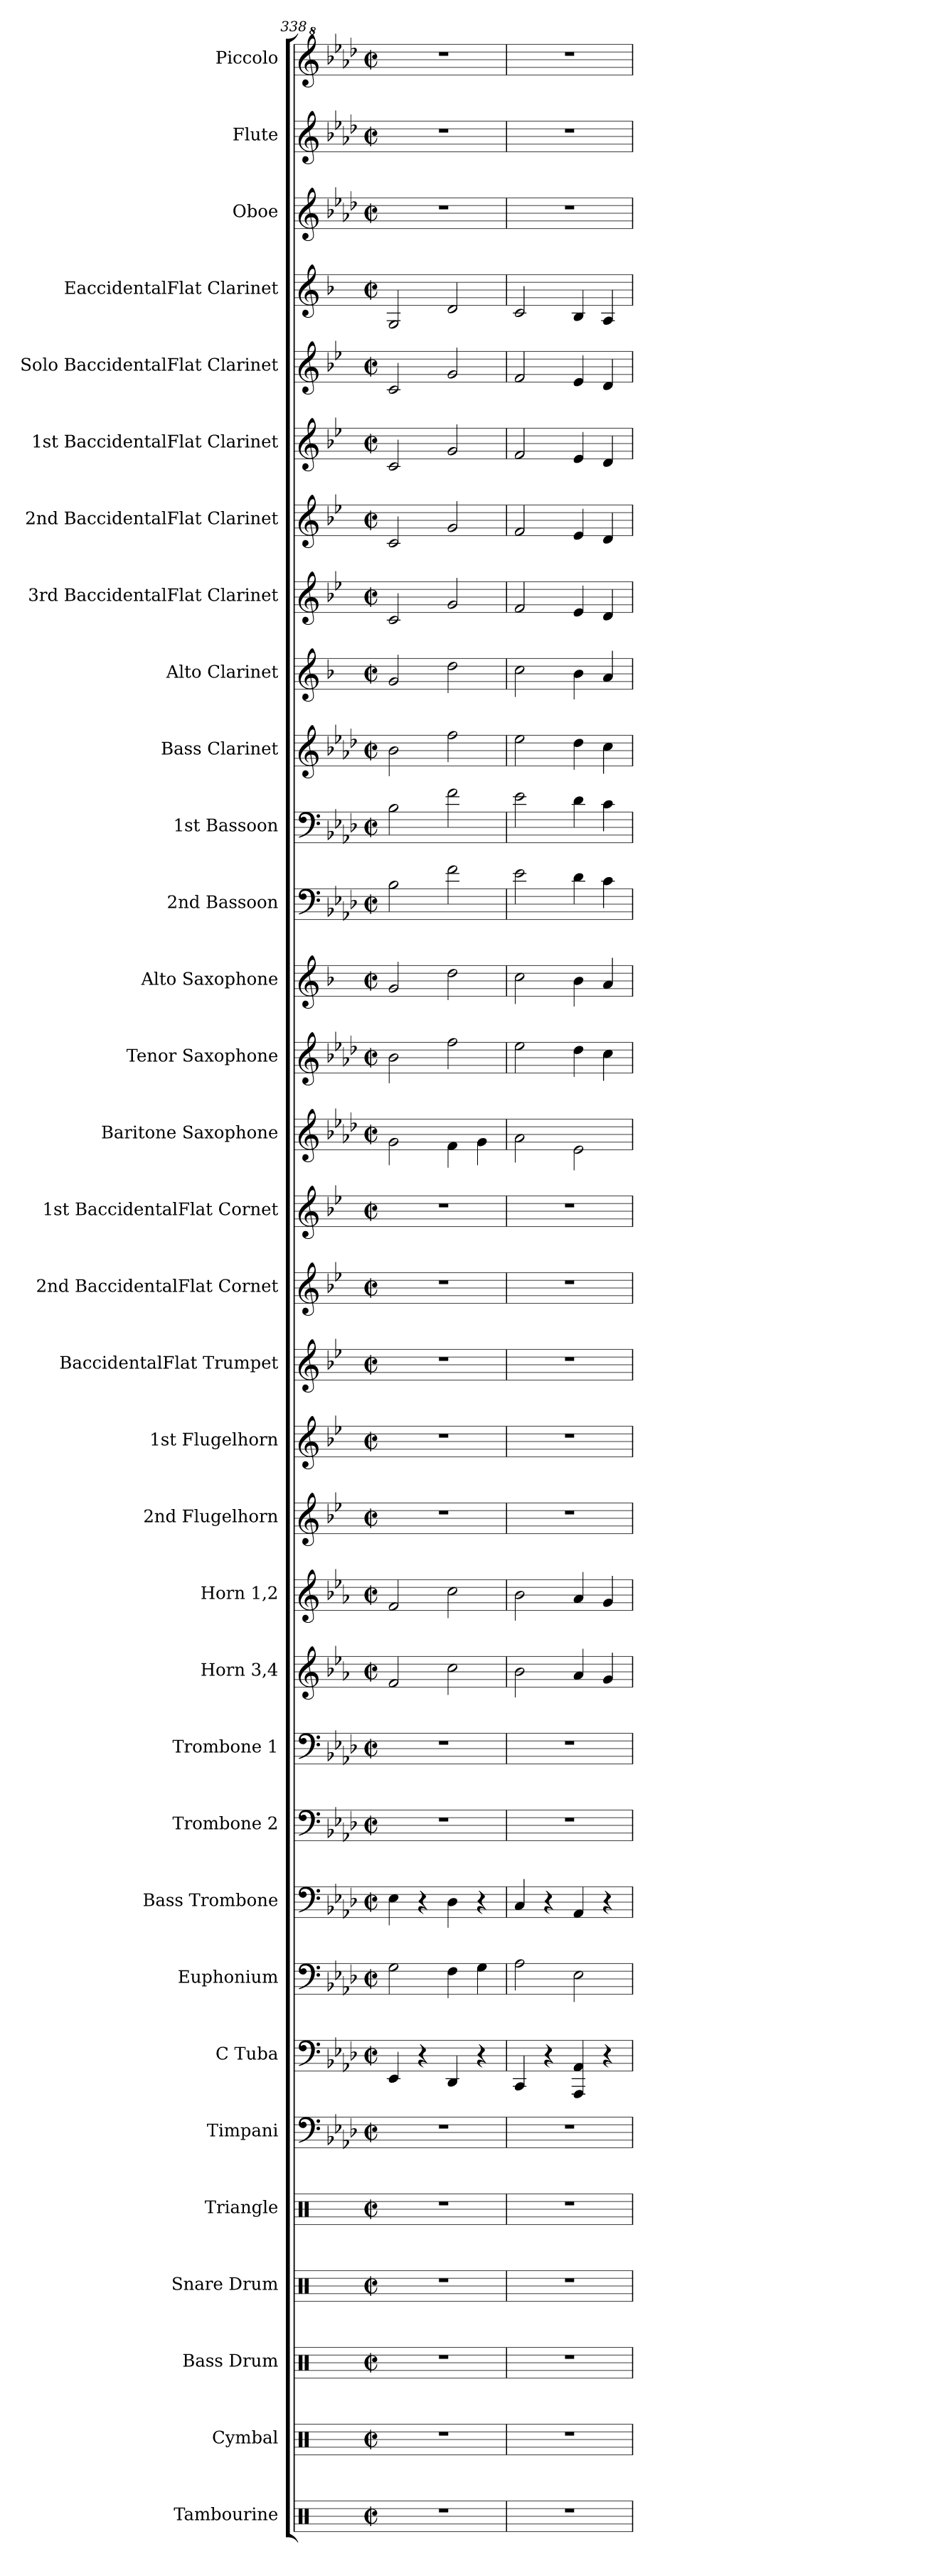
**kern	**kern	**kern	**kern	**kern	**kern	**kern	**kern	**kern	**kern	**kern	**kern	**kern	**kern	**kern	**kern	**kern	**kern	**kern	**kern	**kern	**kern	**kern	**kern	**kern	**kern	**kern	**kern	**kern	**kern	**kern	**kern	**kern
*part33	*part32	*part31	*part30	*part29	*part28	*part27	*part26	*part25	*part24	*part23	*part22	*part21	*part20	*part19	*part18	*part17	*part16	*part15	*part14	*part13	*part12	*part11	*part10	*part9	*part8	*part7	*part6	*part5	*part4	*part3	*part2	*part1
*staff33	*staff32	*staff31	*staff30	*staff29	*staff28	*staff27	*staff26	*staff25	*staff24	*staff23	*staff22	*staff21	*staff20	*staff19	*staff18	*staff17	*staff16	*staff15	*staff14	*staff13	*staff12	*staff11	*staff10	*staff9	*staff8	*staff7	*staff6	*staff5	*staff4	*staff3	*staff2	*staff1
*I"Tambourine	*I"Cymbal	*I"Bass Drum	*I"Snare Drum	*I"Triangle	*I"Timpani	*I"C Tuba	*I"Euphonium	*I"Bass Trombone	*I"Trombone 2	*I"Trombone 1	*I"Horn 3,4	*I"Horn 1,2	*I"2nd Flugelhorn	*I"1st Flugelhorn	*I"BaccidentalFlat Trumpet	*I"2nd BaccidentalFlat Cornet	*I"1st BaccidentalFlat Cornet	*I"Baritone Saxophone	*I"Tenor Saxophone	*I"Alto Saxophone	*I"2nd Bassoon	*I"1st Bassoon	*I"Bass Clarinet	*I"Alto Clarinet	*I"3rd BaccidentalFlat Clarinet	*I"2nd BaccidentalFlat Clarinet	*I"1st BaccidentalFlat Clarinet	*I"Solo BaccidentalFlat Clarinet	*I"EaccidentalFlat Clarinet	*I"Oboe	*I"Flute	*I"Piccolo
*I'Tamb.	*I'Cym.	*I'B. Dr.	*I'Sn. Dr.	*I'Trgl.	*I'Timp.	*I'C Tu.	*I'Eu.	*I'B. Trb.	*I'Trb. 2	*I'Trb. 1	*I'Hn. 3,4	*I'Hn. 1,2	*I'2nd Flghn.	*I'1st Flghn.	*I'BaccidentalFlat Tpt.	*I'2nd BaccidentalFlat Cnt.	*I'1st BaccidentalFlat Cnt.	*I'Bar. Sax.	*I'T. Sax.	*I'A. Sax.	*I'2nd Bsn.	*I'1st Bsn.	*I'B. Cl.	*I'A. Cl.	*I'3rd BaccidentalFlat Cl.	*I'2nd BaccidentalFlat Cl.	*I'1st BaccidentalFlat Cl.	*I'Solo BaccidentalFlat Cl.	*I'EaccidentalFlat Cl.	*I'Ob.	*I'Fl.	*I'Picc.
*clefX	*clefX	*clefX	*clefX	*clefX	*clefF4	*clefF4	*clefF4	*clefF4	*clefF4	*clefF4	*clefG2	*clefG2	*clefG2	*clefG2	*clefG2	*clefG2	*clefG2	*clefG2	*clefG2	*clefG2	*clefF4	*clefF4	*clefG2	*clefG2	*clefG2	*clefG2	*clefG2	*clefG2	*clefG2	*clefG2	*clefG2	*clefG^2
*	*	*	*	*	*	*	*	*	*	*	*ITrd4c7	*ITrd4c7	*ITrd1c2	*ITrd1c2	*ITrd1c2	*ITrd1c2	*ITrd1c2	*ITrd12c21	*ITrd8c14	*ITrd5c9	*	*	*ITrd8c14	*ITrd5c9	*ITrd1c2	*ITrd1c2	*ITrd1c2	*ITrd1c2	*ITrd-2c-3	*	*	*ITrd-7c-12
*k[]	*k[]	*k[]	*k[]	*k[]	*k[b-e-a-d-]	*k[b-e-a-d-]	*k[b-e-a-d-]	*k[b-e-a-d-]	*k[b-e-a-d-]	*k[b-e-a-d-]	*k[b-e-a-d-]	*k[b-e-a-d-]	*k[b-e-a-d-]	*k[b-e-a-d-]	*k[b-e-a-d-]	*k[b-e-a-d-]	*k[b-e-a-d-]	*k[b-e-a-d-]	*k[b-e-a-d-]	*k[b-e-a-d-]	*k[b-e-a-d-]	*k[b-e-a-d-]	*k[b-e-a-d-]	*k[b-e-a-d-]	*k[b-e-a-d-]	*k[b-e-a-d-]	*k[b-e-a-d-]	*k[b-e-a-d-]	*k[b-e-a-d-]	*k[b-e-a-d-]	*k[b-e-a-d-]	*k[b-e-a-d-]
*M4/4	*M4/4	*M4/4	*M4/4	*M4/4	*M4/4	*M4/4	*M4/4	*M4/4	*M4/4	*M4/4	*M4/4	*M4/4	*M4/4	*M4/4	*M4/4	*M4/4	*M4/4	*M4/4	*M4/4	*M4/4	*M4/4	*M4/4	*M4/4	*M4/4	*M4/4	*M4/4	*M4/4	*M4/4	*M4/4	*M4/4	*M4/4	*M4/4
*met(c|)	*met(c|)	*met(c|)	*met(c|)	*met(c|)	*met(c|)	*met(c|)	*met(c|)	*met(c|)	*met(c|)	*met(c|)	*met(c|)	*met(c|)	*met(c|)	*met(c|)	*met(c|)	*met(c|)	*met(c|)	*met(c|)	*met(c|)	*met(c|)	*met(c|)	*met(c|)	*met(c|)	*met(c|)	*met(c|)	*met(c|)	*met(c|)	*met(c|)	*met(c|)	*met(c|)	*met(c|)	*met(c|)
=338	=338	=338	=338	=338	=338	=338	=338	=338	=338	=338	=338	=338	=338	=338	=338	=338	=338	=338	=338	=338	=338	=338	=338	=338	=338	=338	=338	=338	=338	=338	=338	=338
1r	1r	1r	1r	1r	1r	4EE-/	2G\	4E-\	1r	1r	2B-/	2B-/	1r	1r	1r	1r	1r	2G\	2B-\	2B-/	2B-\	2B-\	2B-\	2B-/	2B-/	2B-/	2B-/	2B-/	2B-/	1r	1r	1r
.	.	.	.	.	.	4r	.	4r	.	.	.	.	.	.	.	.	.	.	.	.	.	.	.	.	.	.	.	.	.	.	.	.
.	.	.	.	.	.	4DD-/	4F\	4D-\	.	.	2f\	2f\	.	.	.	.	.	4F\	2f\	2f\	2f\	2f\	2f\	2f\	2f/	2f/	2f/	2f/	2f/	.	.	.
.	.	.	.	.	.	4r	4G\	4r	.	.	.	.	.	.	.	.	.	4G\	.	.	.	.	.	.	.	.	.	.	.	.	.	.
=339	=339	=339	=339	=339	=339	=339	=339	=339	=339	=339	=339	=339	=339	=339	=339	=339	=339	=339	=339	=339	=339	=339	=339	=339	=339	=339	=339	=339	=339	=339	=339	=339
1r	1r	1r	1r	1r	1r	4CC/	2A-\	4C/	1r	1r	2e-\	2e-\	1r	1r	1r	1r	1r	2A-\	2e-\	2e-\	2e-\	2e-\	2e-\	2e-\	2e-/	2e-/	2e-/	2e-/	2e-/	1r	1r	1r
.	.	.	.	.	.	4r	.	4r	.	.	.	.	.	.	.	.	.	.	.	.	.	.	.	.	.	.	.	.	.	.	.	.
.	.	.	.	.	.	4AAA-/ 4AA-/	2E-\	4AA-/	.	.	4d-/	4d-/	.	.	.	.	.	2E-\	4d-\	4d-\	4d-\	4d-\	4d-\	4d-\	4d-/	4d-/	4d-/	4d-/	4d-/	.	.	.
.	.	.	.	.	.	4r	.	4r	.	.	4c/	4c/	.	.	.	.	.	.	4c\	4c/	4c\	4c\	4c\	4c/	4c/	4c/	4c/	4c/	4c/	.	.	.
=	=	=	=	=	=	=	=	=	=	=	=	=	=	=	=	=	=	=	=	=	=	=	=	=	=	=	=	=	=	=	=	=
*-	*-	*-	*-	*-	*-	*-	*-	*-	*-	*-	*-	*-	*-	*-	*-	*-	*-	*-	*-	*-	*-	*-	*-	*-	*-	*-	*-	*-	*-	*-	*-	*-
